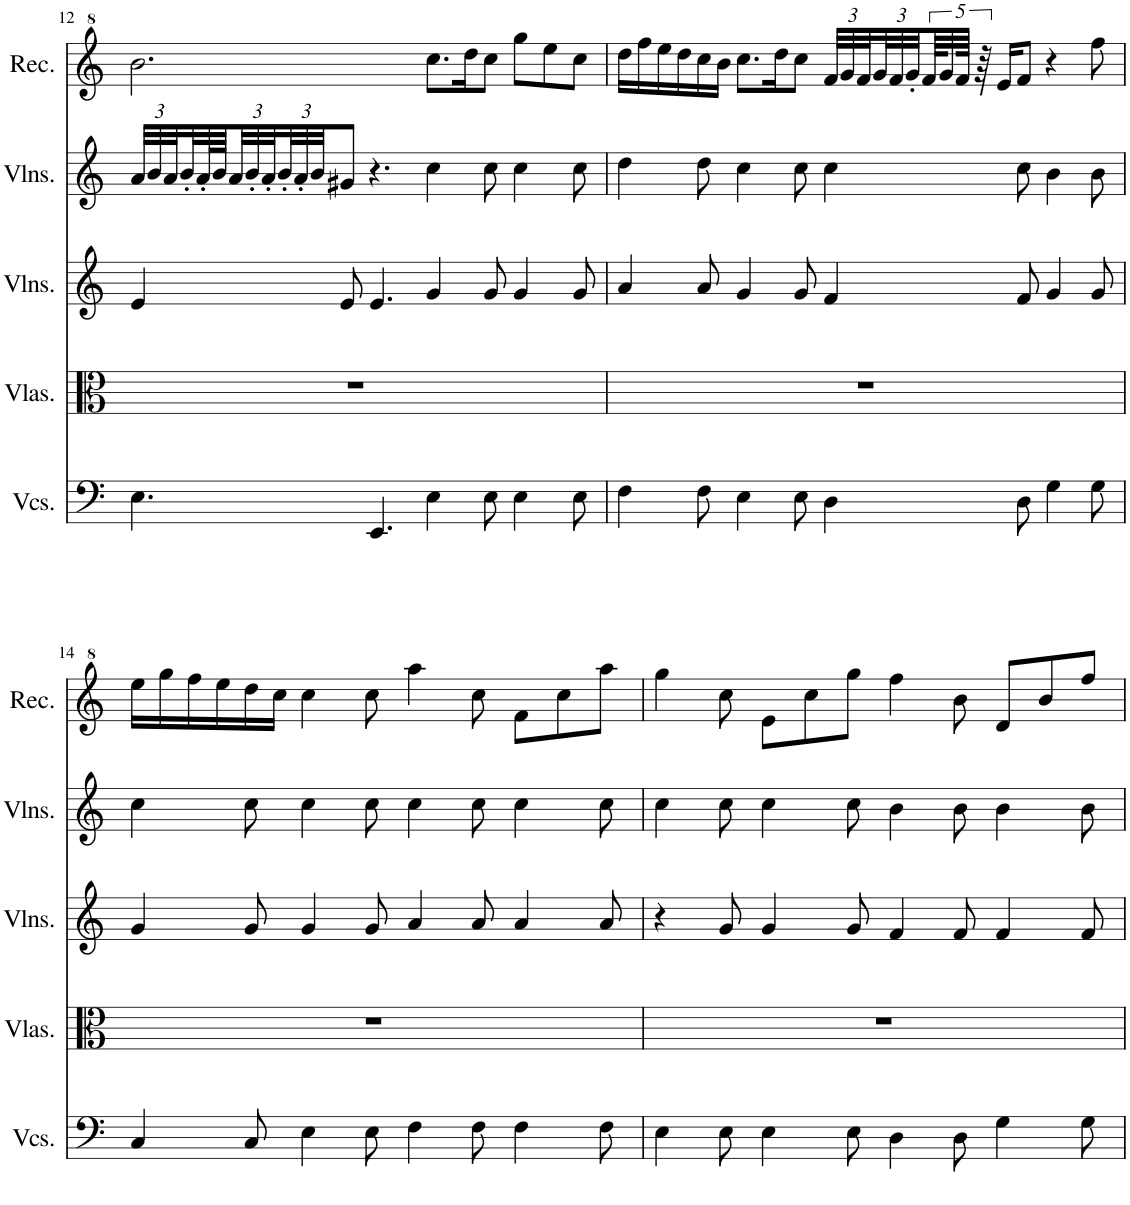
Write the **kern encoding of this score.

**kern	**kern	**kern	**kern	**kern
*part5	*part4	*part3	*part2	*part1
*staff5	*staff4	*staff3	*staff2	*staff1
*I"Violoncellos, Basso Continuo	*I"Violas, Viola	*I"Violins, Violino II	*I"Violins, Violino I	*I"Recorder, Flauto Soprano
*I'Vcs.	*I'Vlas.	*I'Vlns.	*I'Vlns.	*I'Rec.
!!LO:PB:g=z
*clefF4	*clefC3	*clefG2	*clefG2	*clefG^2
*k[]	*k[]	*k[]	*k[]	*k[]
*M12/8	*M12/8	*M12/8	*M12/8	*M12/8
*	*	*	*Xbrackettup	*
=12	=12	=12	=12	=12
4.E\	1.r	4e/	48a/LLL	2.bb\
.	.	.	48b/	.
.	.	.	48a/	.
.	.	.	32b'/	.
.	.	.	64a'/L	.
.	.	.	64b/J	.
.	.	.	48a/	.
.	.	.	48b'/	.
.	.	.	48a'/	.
.	.	.	48b'/	.
.	.	.	48a'/	.
.	.	.	48b/JJ	.
.	.	8e/	8g#X/J	.
4.EE/	.	4.e/	4.r	.
4E\	.	4g/	4cc\	8.ccc\L
.	.	.	.	16ddd\K
8E\	.	8g/	8cc\	8ccc\J
4E\	.	4g/	4cc\	8ggg\L
.	.	.	.	8eee\
8E\	.	8g/	8cc\	8ccc\J
=13	=13	=13	=13	=13
4F\	1.r	4a/	4dd\	16ddd\LL
.	.	.	.	16fff\
.	.	.	.	16eee\
.	.	.	.	16ddd\
8F\	.	8a/	8dd\	16ccc\
.	.	.	.	16bb\JJ
4E\	.	4g/	4cc\	8.ccc\L
.	.	.	.	16ddd\K
8E\	.	8g/	8cc\	8ccc\J
*	*	*	*	*Xbrackettup
4D\	.	4f/	4cc\	48ff/LLL
.	.	.	.	48gg/
.	.	.	.	48ff/
.	.	.	.	48gg/
.	.	.	.	48ff/
.	.	.	.	48gg'/
*	*	*	*	*brackettup
.	.	.	.	80ff/K
.	.	.	.	40gg/
.	.	.	.	80ff/JJJk
.	.	.	.	80r
.	.	.	.	16ee/KL
8D\	.	8f/	8cc\	8ff/J
4G\	.	4g/	4b\	4r
8G\	.	8g/	8b\	8fff\
!!LO:LB:g=z
=14	=14	=14	=14	=14
4C/	1.r	4g/	4cc\	16eee\LL
.	.	.	.	16ggg\
.	.	.	.	16fff\
.	.	.	.	16eee\
8C/	.	8g/	8cc\	16ddd\
.	.	.	.	16ccc\JJ
4E\	.	4g/	4cc\	4ccc\
8E\	.	8g/	8cc\	8ccc\
4F\	.	4a/	4cc\	4aaa\
8F\	.	8a/	8cc\	8ccc\
4F\	.	4a/	4cc\	8ff\L
.	.	.	.	8ccc\
8F\	.	8a/	8cc\	8aaa\J
=15	=15	=15	=15	=15
4E\	1.r	4r	4cc\	4ggg\
8E\	.	8g/	8cc\	8ccc\
4E\	.	4g/	4cc\	8ee\L
.	.	.	.	8ccc\
8E\	.	8g/	8cc\	8ggg\J
4D\	.	4f/	4b\	4fff\
8D\	.	8f/	8b\	8bb\
4G\	.	4f/	4b\	8dd/L
.	.	.	.	8bb/
8G\	.	8f/	8b\	8fff/J
=	=	=	=	=
*-	*-	*-	*-	*-
